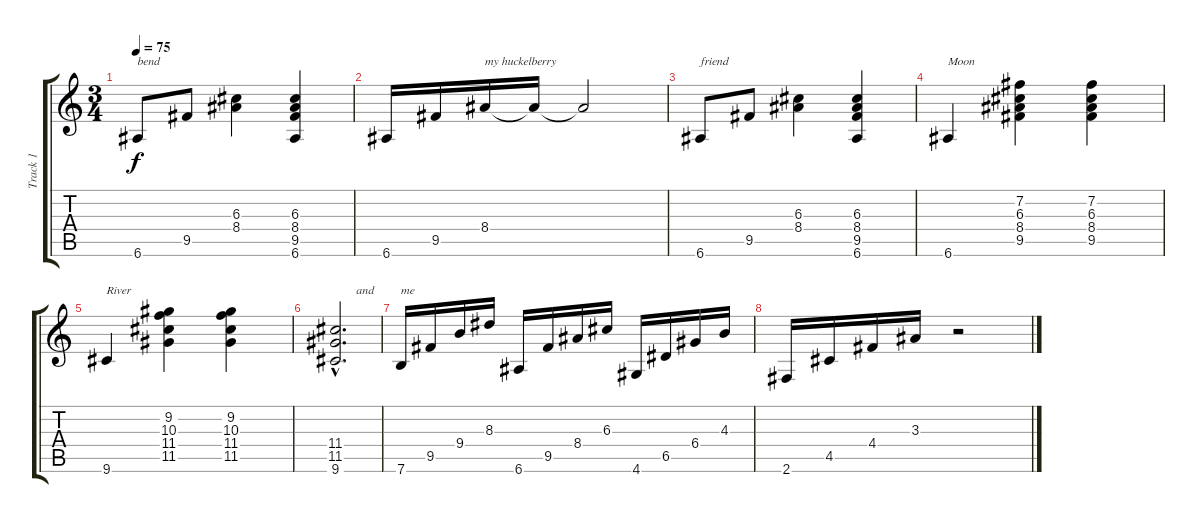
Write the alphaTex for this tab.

\track ("Track 1" "Track 1") {instrument acousticguitarnylon}
\staff {score tabs}
\tuning (E4 B3 G3 D3 A2 E2) {hide}
\ts (3 4)
\tempo 75
\clef g2
\ks c
6.6.8{txt "bend" dy f} 9.5.8 (6.3 8.4).4 (6.3 8.4 9.5 6.6).4 |
6.6.16 9.5.16 8.4.16{txt "my huckelberry"} 8.4{t}.16 8.4{t}.2 |
6.6.8{txt "friend"} 9.5.8 (6.3 8.4).4 (6.3 8.4 9.5 6.6).4 |
6.6.4{txt "Moon"} (7.2 6.3 8.4 9.5).4 (7.2 6.3 8.4 9.5).4 |
9.6.4{txt "River"} (9.2 10.3 11.4 11.5).4 (9.2 10.3 11.4 11.5).4 |
(11.4{hac} 11.5{hac} 9.6{hac}).2{d txt "       and"} |
7.6.16{txt "me"} 9.5.16 9.4.16 8.3.16 6.6.16 9.5.16 8.4.16 6.3.16 4.6.16 6.5.16 6.4.16 4.3.16 |
2.6.16 4.5.16 4.4.16 3.3.16 r.2
